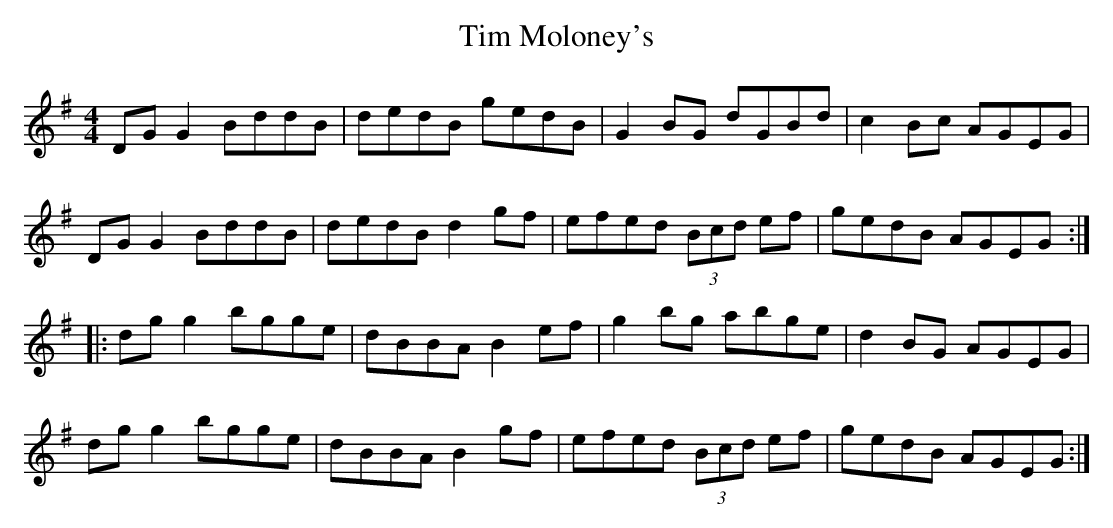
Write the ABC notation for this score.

X:1
T:Tim Moloney's
M:4/4
L:1/8
K:G
DGG2 BddB|dedB gedB|G2BG dGBd|c2Bc AGEG|
DGG2 BddB|dedB d2gf|efed (3Bcd ef|gedB AGEG:|
|:dgg2 bgge|dBBA B2ef|g2bg abge|d2BG AGEG|
dgg2 bgge|dBBA B2gf|efed (3Bcd ef|gedB AGEG:|
